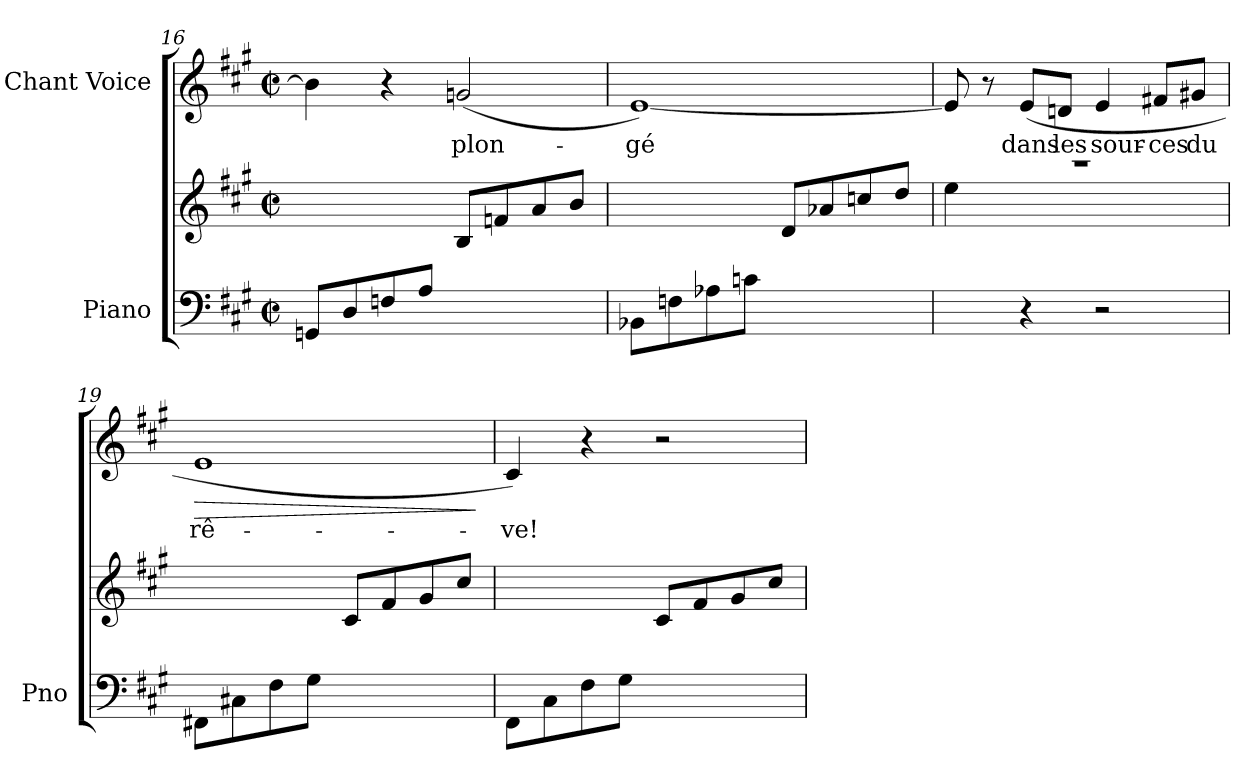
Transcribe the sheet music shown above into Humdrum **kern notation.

**kern	**kern	**kern	**text	**dynam
*part2	*part2	*part1	*part1	*part1
*staff3	*staff2	*staff1	*staff1	*staff1
*I"Piano	*	*I"Chant Voice	*	*
*I'Pno	*	*	*	*
!!LO:LB:g=z
*clefF4	*clefG2	*clefG2	*	*
*k[f#c#g#]	*k[f#c#g#]	*k[f#c#g#]	*	*
*M2/2	*M2/2	*M2/2	*	*
*met(c|)	*met(c|)	*met(c|)	*	*
=16	=16	=16	=16	=16
*	*^	*	*	*
(8GGn/L	1ryy	2ryy	4bn\]	.	.
8D/	.	.	.	.	.
8Fn/	.	.	4r	.	.
8A/J	.	.	.	.	.
!	!	!	!	!LO:LY:b	!
2ryy	.	8B/L	(2gn/	plon-	.
.	.	8fn/	.	.	.
.	.	8a/	.	.	.
.	.	8b/J)	.	.	.
!!LO:LB:g=z
=17	=17	=17	=17	=17	=17
!	!	!	!	!LO:LY:b	!
(8BB-X\L	1ryy	2ryy	[1e)	-gé	.
8Fn\	.	.	.	.	.
8A-X\	.	.	.	.	.
8cn\J	.	.	.	.	.
2ryy	.	8d/L	.	.	.
.	.	8a-X/	.	.	.
.	.	8ccn/	.	.	.
.	.	8dd/J	.	.	.
=18	=18	=18	=18	=18	=18
4ryy	1r	4ee\)	8e/]	.	.
.	.	.	8r	.	.
!	!	!	!	!LO:LY:b	!
4r	.	2.ryy	(8e/L	dans	.
!	!	!	!	!LO:LY:b	!
.	.	.	8dn/J	les	.
!	!	!	!	!LO:LY:b	!
2r	.	.	4e/	sour-	.
!	!	!	!	!LO:LY:b	!
.	.	.	8f#X/L	-ces	.
!	!	!	!	!LO:LY:b	!
.	.	.	8g#X/J	du	.
=19	=19	=19	=19	=19	=19
!	!	!	!	!LO:LY:b	!LO:HP:b
(>8FF#X\L	1ryy	2ryy	1e	rê-	>
8C#X\	.	.	.	.	.
8F#\	.	.	.	.	.
8G#\J	.	.	.	.	.
2ryy	.	8c#/L	.	.	.
.	.	8f#/	.	.	.
.	.	8g#/	.	.	.
.	.	8cc#/J)	.	.	.
*	*v	*v	*	*	*
.	.	.	.	]
=20	=20	=20	=20	=20
*	*^	*	*	*
!	!	!	!	!LO:LY:b	!
(>8FF#\L	1ryy	2ryy	4c#/)	-ve!	.
8C#\	.	.	.	.	.
8F#\	.	.	4r	.	.
8G#\J	.	.	.	.	.
2ryy	.	8c#/L	2r	.	.
.	.	8f#/	.	.	.
.	.	8g#/	.	.	.
.	.	8cc#/J)	.	.	.
*	*v	*v	*	*	*
=	=	=	=	=
*-	*-	*-	*-	*-
